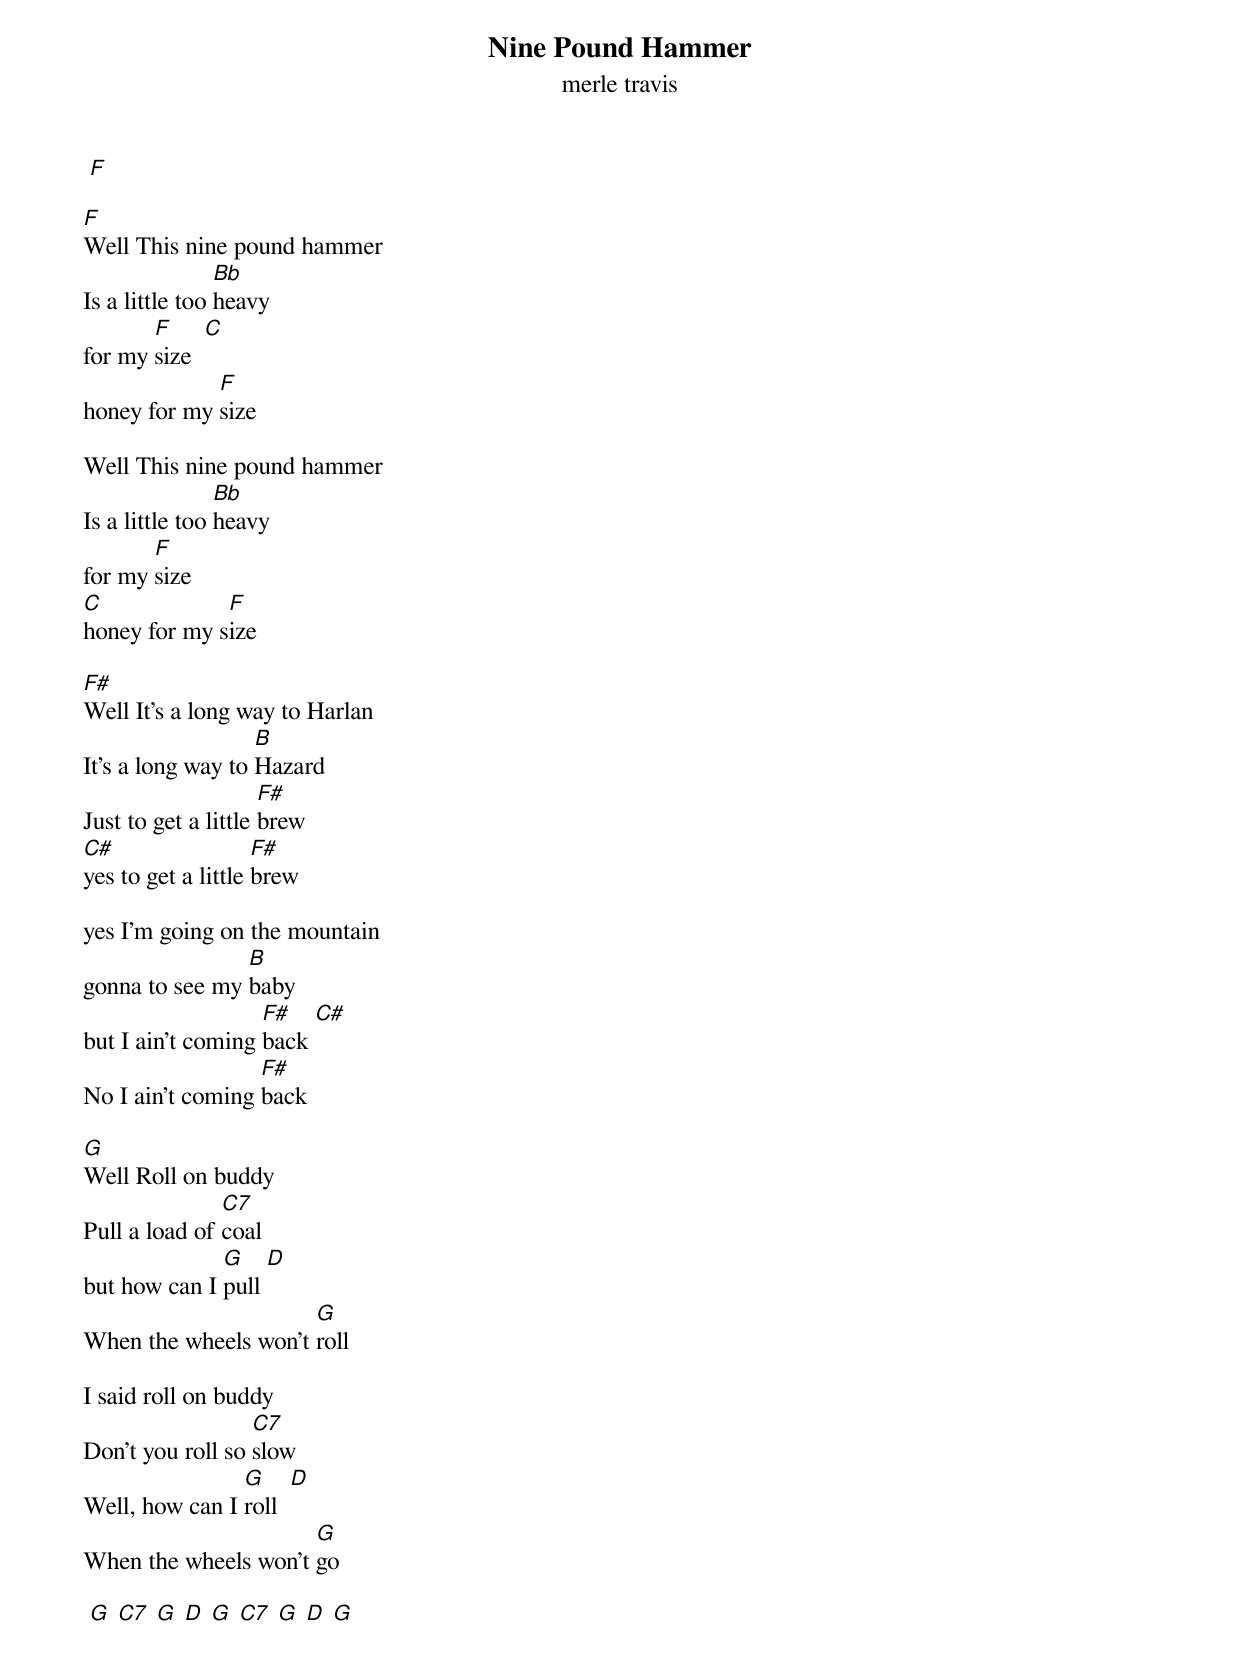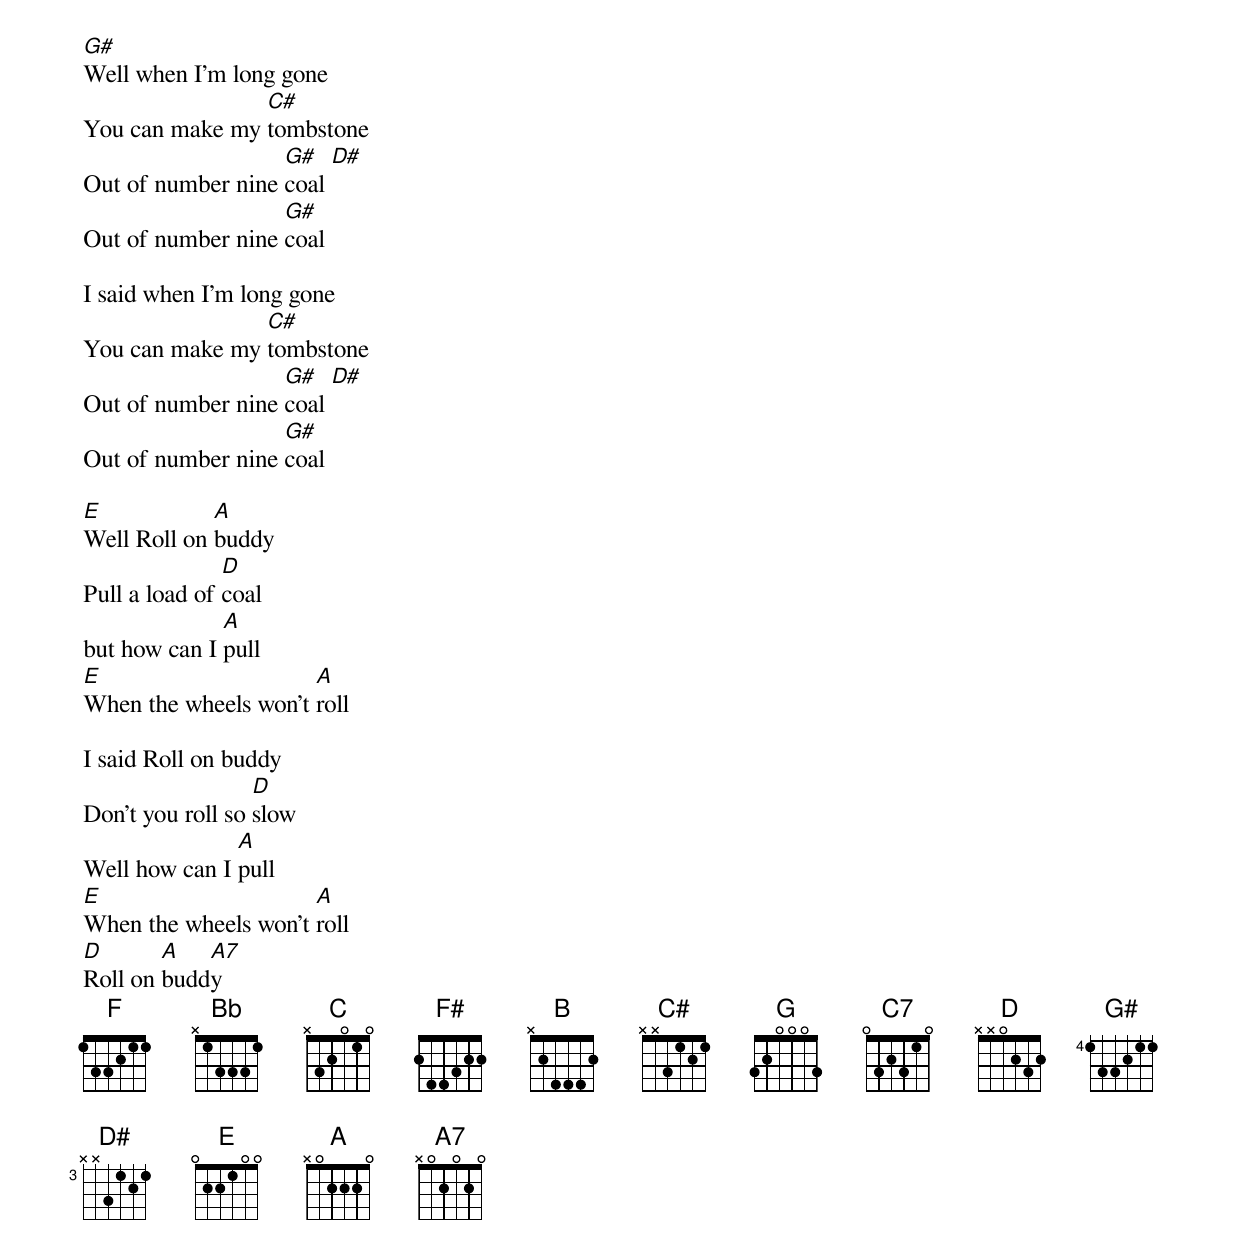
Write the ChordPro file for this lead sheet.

{title: Nine Pound Hammer}
{subtitle: merle travis}

 [F]

[F]Well This nine pound hammer
Is a little too [Bb]heavy
for my [F]size  [C]
honey for my [F]size

Well This nine pound hammer
Is a little too [Bb]heavy
for my [F]size
[C]honey for my s[F]ize

[F#]Well It's a long way to Harlan
It's a long way to [B]Hazard
Just to get a little [F#]brew
[C#]yes to get a little [F#]brew

yes I'm going on the mountain
gonna to see my [B]baby
but I ain't coming [F#]back [C#]
No I ain't coming [F#]back

[G]Well Roll on buddy
Pull a load of [C7]coal
but how can I [G]pull [D]
When the wheels won't [G]roll

I said roll on buddy
Don't you roll so [C7]slow
Well, how can I [G]roll  [D]
When the wheels won't [G]go

 [G] [C7] [G] [D] [G] [C7] [G] [D] [G]

[G#]Well when I’m long gone
You can make my [C#]tombstone
Out of number nine [G#]coal [D#]
Out of number nine [G#]coal

I said when I’m long gone
You can make my [C#]tombstone
Out of number nine [G#]coal [D#]
Out of number nine [G#]coal

[E]Well Roll on [A]buddy
Pull a load of [D]coal
but how can I [A]pull
[E]When the wheels won't [A]roll

I said Roll on buddy
Don't you roll so [D]slow
Well how can I [A]pull
[E]When the wheels won't [A]roll
[D]Roll on [A]budd[A7]y
